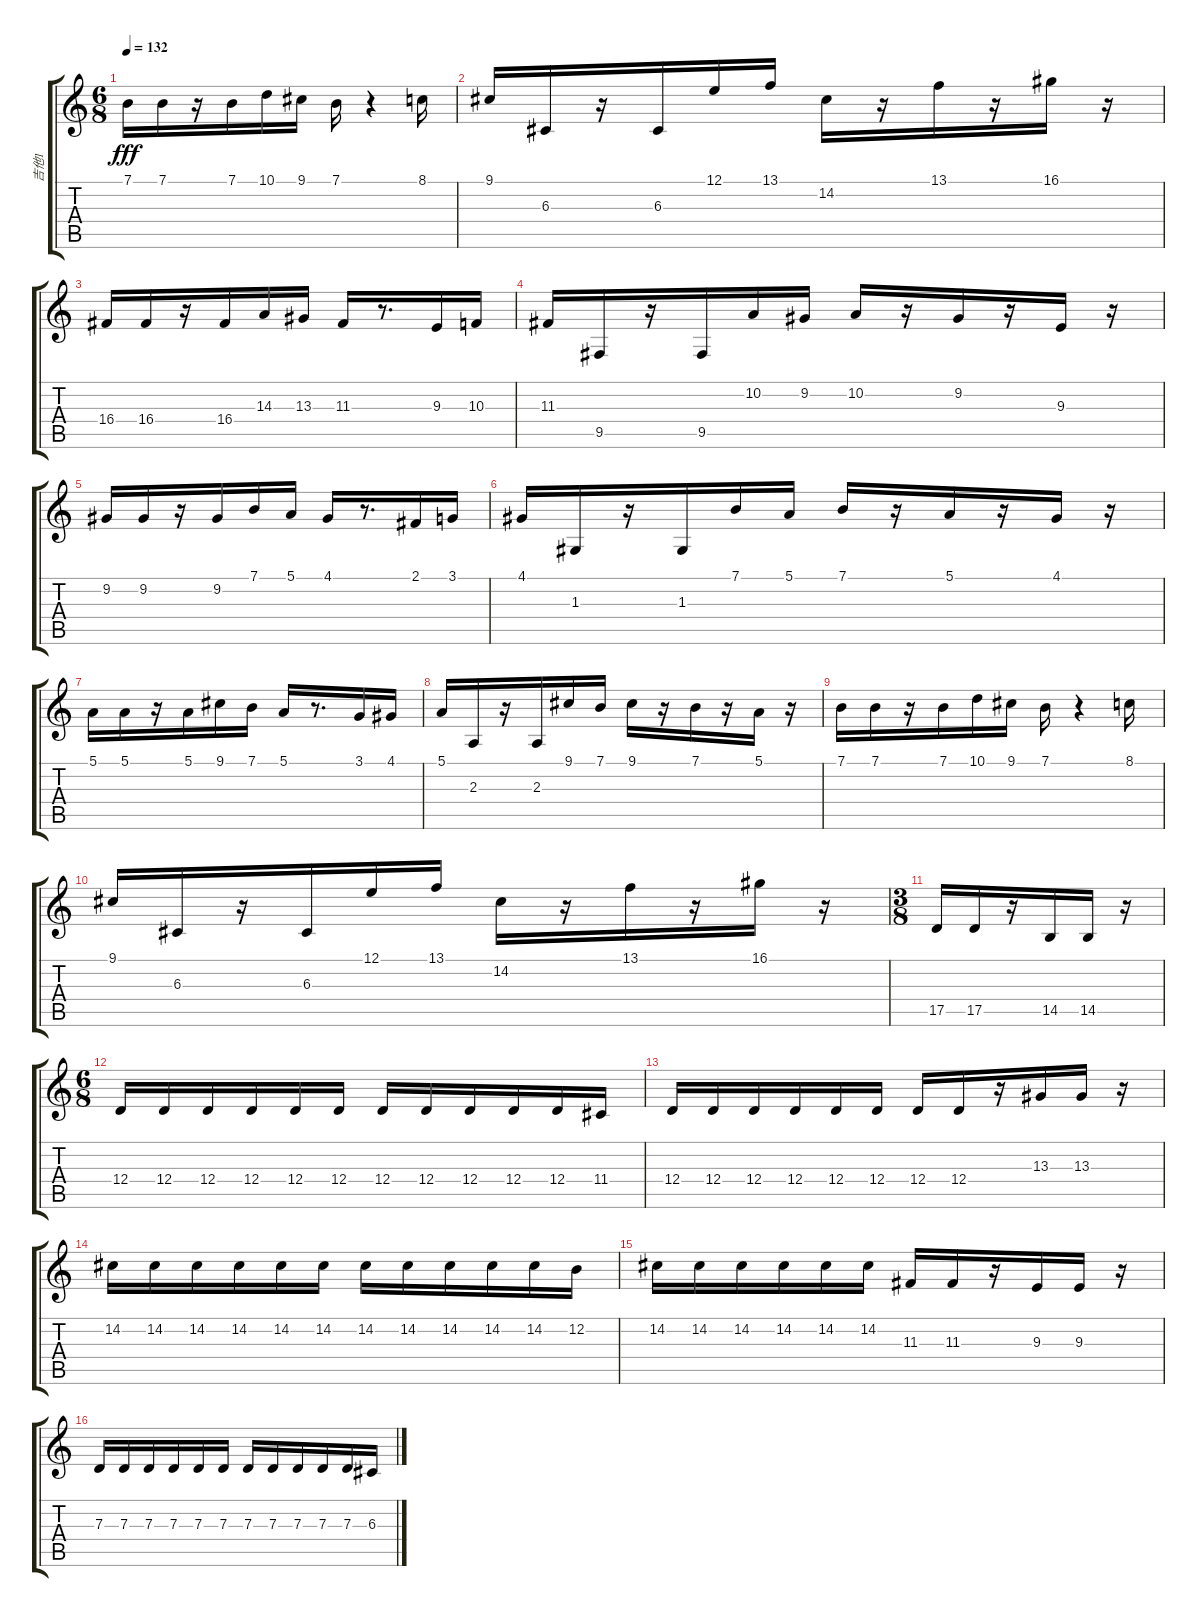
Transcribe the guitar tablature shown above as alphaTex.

\track ("吉他1" "吉他1") {instrument lead2sawtooth}
\staff {score tabs}
\tuning (E4 B3 G3 D3 A2 E2) {hide}
\ts (6 8)
\tempo 132
\clef g2
\ks c
7.1.16{dy fff} 7.1.16 r.16 7.1.16 10.1.16 9.1.16 7.1.16 r.4 8.1.16 |
9.1.16 6.3.16 r.16 6.3.16 12.1.16 13.1.16 14.2.16 r.16 13.1.16 r.16 16.1.16 r.16 |
16.4.16 16.4.16 r.16 16.4.16 14.3.16 13.3.16 11.3.16 r.8{d} 9.3.16 10.3.16 |
11.3.16 9.5.16 r.16 9.5.16 10.2.16 9.2.16 10.2.16 r.16 9.2.16 r.16 9.3.16 r.16 |
9.2.16 9.2.16 r.16 9.2.16 7.1.16 5.1.16 4.1.16 r.8{d} 2.1.16 3.1.16 |
4.1.16 1.3.16 r.16 1.3.16 7.1.16 5.1.16 7.1.16 r.16 5.1.16 r.16 4.1.16 r.16 |
5.1.16 5.1.16 r.16 5.1.16 9.1.16 7.1.16 5.1.16 r.8{d} 3.1.16 4.1.16 |
5.1.16 2.3.16 r.16 2.3.16 9.1.16 7.1.16 9.1.16 r.16 7.1.16 r.16 5.1.16 r.16 |
7.1.16 7.1.16 r.16 7.1.16 10.1.16 9.1.16 7.1.16 r.4 8.1.16 |
9.1.16 6.3.16 r.16 6.3.16 12.1.16 13.1.16 14.2.16 r.16 13.1.16 r.16 16.1.16 r.16 |
\ts (3 8)
17.5.16 17.5.16 r.16 14.5.16 14.5.16 r.16 |
\ts (6 8)
12.4.16 12.4.16 12.4.16 12.4.16 12.4.16 12.4.16 12.4.16 12.4.16 12.4.16 12.4.16 12.4.16 11.4.16 |
12.4.16 12.4.16 12.4.16 12.4.16 12.4.16 12.4.16 12.4.16 12.4.16 r.16 13.3.16 13.3.16 r.16 |
14.2.16 14.2.16 14.2.16 14.2.16 14.2.16 14.2.16 14.2.16 14.2.16 14.2.16 14.2.16 14.2.16 12.2.16 |
14.2.16 14.2.16 14.2.16 14.2.16 14.2.16 14.2.16 11.3.16 11.3.16 r.16 9.3.16 9.3.16 r.16 |
7.3.16 7.3.16 7.3.16 7.3.16 7.3.16 7.3.16 7.3.16 7.3.16 7.3.16 7.3.16 7.3.16 6.3.16
